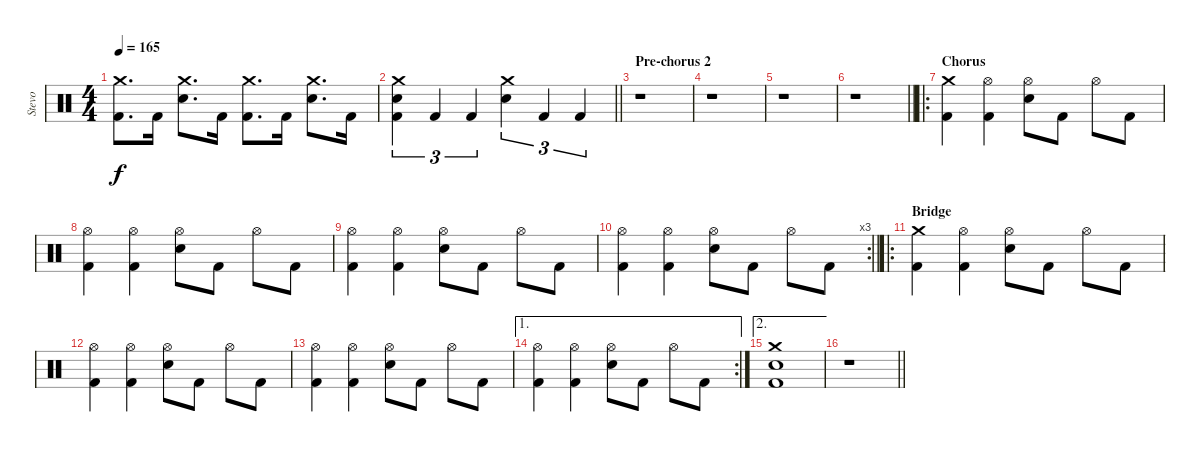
\track ("Stevo" "Stevo") {instrument percussion}
\staff {score}
\articulation defaults
\ts (4 4)
\tempo 165
\clef neutral
\ks c
("Crash medium (hit)" "Kick (hit) 2").8{d dy f} "Kick (hit) 2".16 ("Crash medium (hit)" "Electric Snare (hit)").8{d} "Kick (hit) 2".16 ("Crash medium (hit)" "Kick (hit) 2").8{d} "Kick (hit) 2".16 ("Crash medium (hit)" "Electric Snare (hit)").8{d} "Kick (hit) 2".16 |
\barLineRight lightlight
("Crash medium (hit)" "Electric Snare (hit)" "Kick (hit) 2").4{tu (3 2)} "Kick (hit) 2".4{tu (3 2)} "Kick (hit) 2".4{tu (3 2)} ("Crash medium (hit)" "Electric Snare (hit)").4{tu (3 2)} "Kick (hit) 2".4{tu (3 2)} "Kick (hit) 2".4{tu (3 2)} |
\section ("" "Pre-chorus 2")
r.1 |
r.1 |
r.1 |
\barLineRight lightlight
r.1 |
\ro
\section ("" "Chorus")
("Crash medium (hit)" "Kick (hit) 2").4 ("Hi-Hat (open)" "Kick (hit) 2").4 ("Electric Snare (hit)" "Hi-Hat (open)").8 "Kick (hit) 2".8 "Hi-Hat (open)".8 "Kick (hit) 2".8 |
("Hi-Hat (open)" "Kick (hit) 2").4 ("Hi-Hat (open)" "Kick (hit) 2").4 ("Electric Snare (hit)" "Hi-Hat (open)").8 "Kick (hit) 2".8 "Hi-Hat (open)".8 "Kick (hit) 2".8 |
("Hi-Hat (open)" "Kick (hit) 2").4 ("Hi-Hat (open)" "Kick (hit) 2").4 ("Electric Snare (hit)" "Hi-Hat (open)").8 "Kick (hit) 2".8 "Hi-Hat (open)".8 "Kick (hit) 2".8 |
\rc 3
\barLineRight lightlight
("Hi-Hat (open)" "Kick (hit) 2").4 ("Hi-Hat (open)" "Kick (hit) 2").4 ("Electric Snare (hit)" "Hi-Hat (open)").8 "Kick (hit) 2".8 "Hi-Hat (open)".8 "Kick (hit) 2".8 |
\ro
\section ("" "Bridge")
("Crash medium (hit)" "Kick (hit) 2").4 ("Hi-Hat (open)" "Kick (hit) 2").4 ("Electric Snare (hit)" "Hi-Hat (open)").8 "Kick (hit) 2".8 "Hi-Hat (open)".8 "Kick (hit) 2".8 |
("Hi-Hat (open)" "Kick (hit) 2").4 ("Hi-Hat (open)" "Kick (hit) 2").4 ("Electric Snare (hit)" "Hi-Hat (open)").8 "Kick (hit) 2".8 "Hi-Hat (open)".8 "Kick (hit) 2".8 |
("Hi-Hat (open)" "Kick (hit) 2").4 ("Hi-Hat (open)" "Kick (hit) 2").4 ("Electric Snare (hit)" "Hi-Hat (open)").8 "Kick (hit) 2".8 "Hi-Hat (open)".8 "Kick (hit) 2".8 |
\ae 1
\rc 2
("Hi-Hat (open)" "Kick (hit) 2").4 ("Hi-Hat (open)" "Kick (hit) 2").4 ("Electric Snare (hit)" "Hi-Hat (open)").8 "Kick (hit) 2".8 "Hi-Hat (open)".8 "Kick (hit) 2".8 |
\ae 2
("Crash medium (hit)" "Electric Snare (hit)" "Kick (hit) 2").1 |
\barLineRight lightlight
r.1
